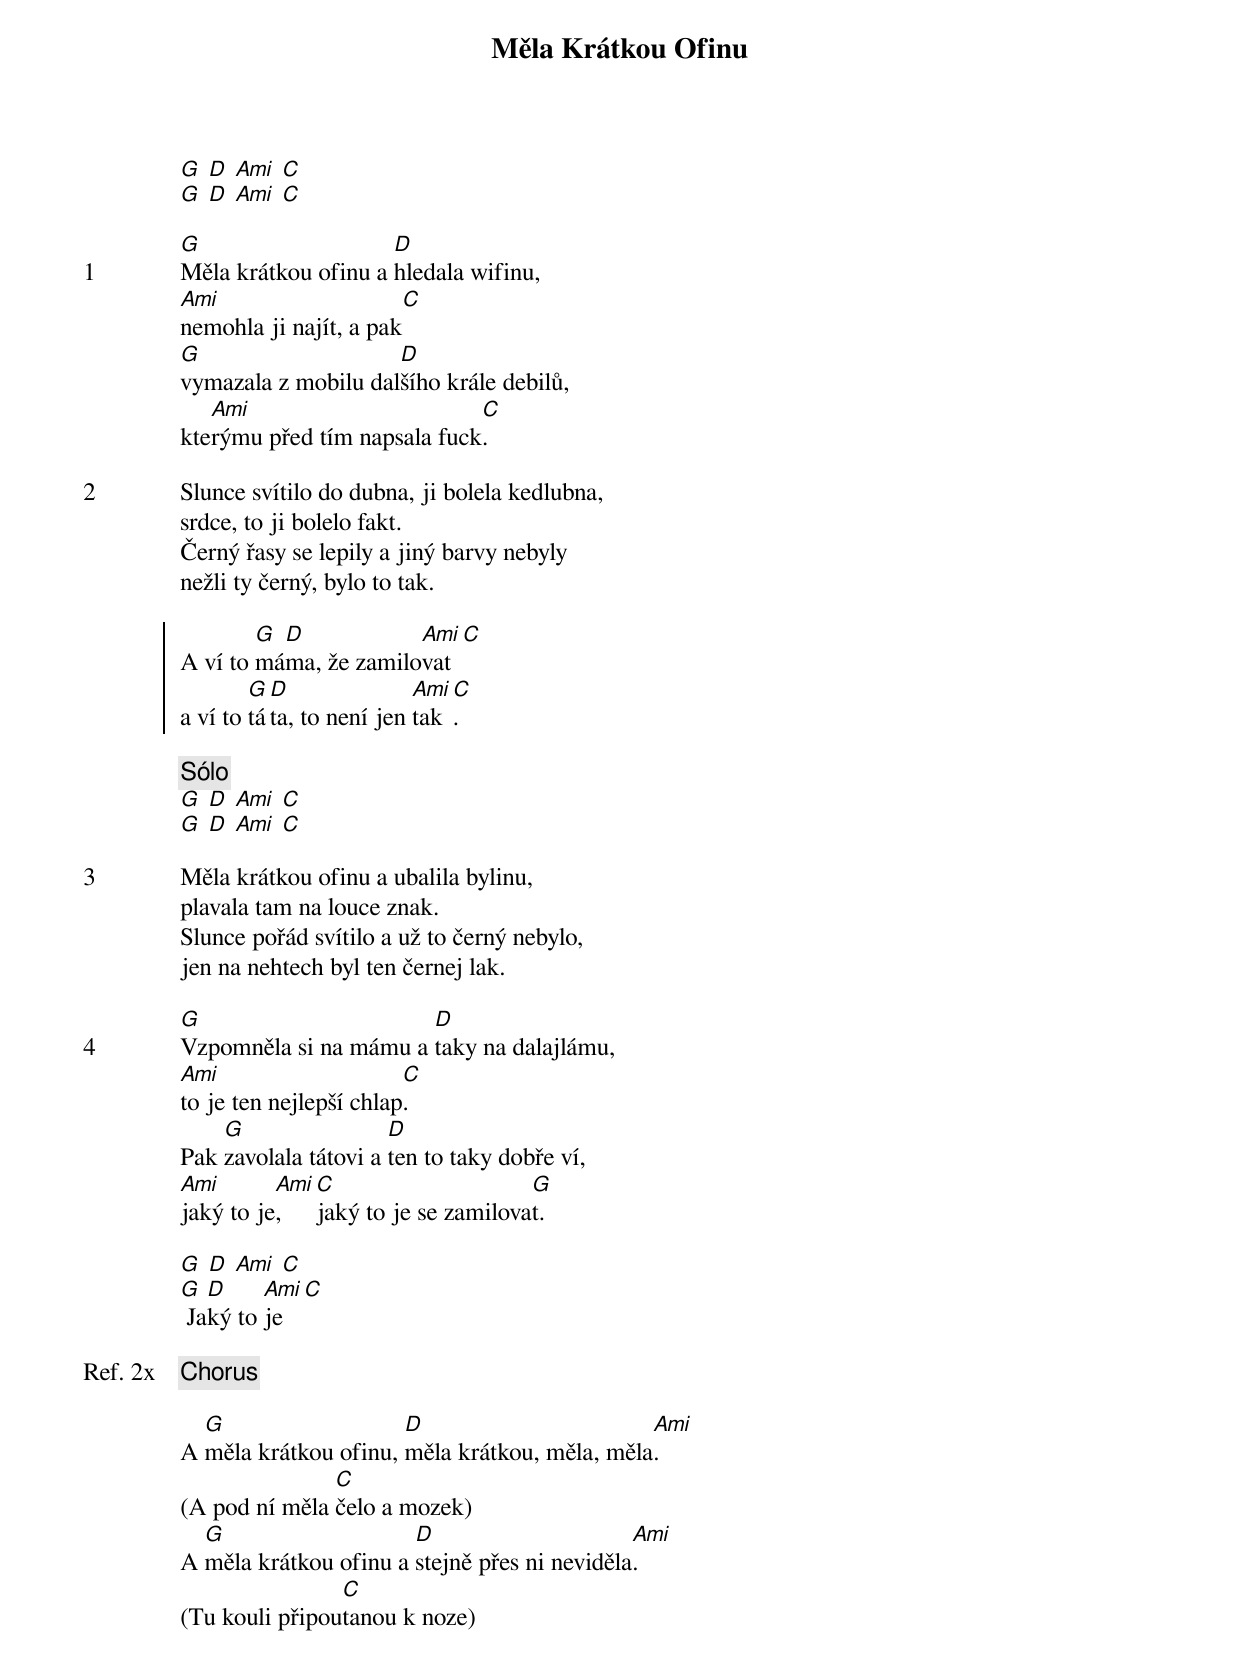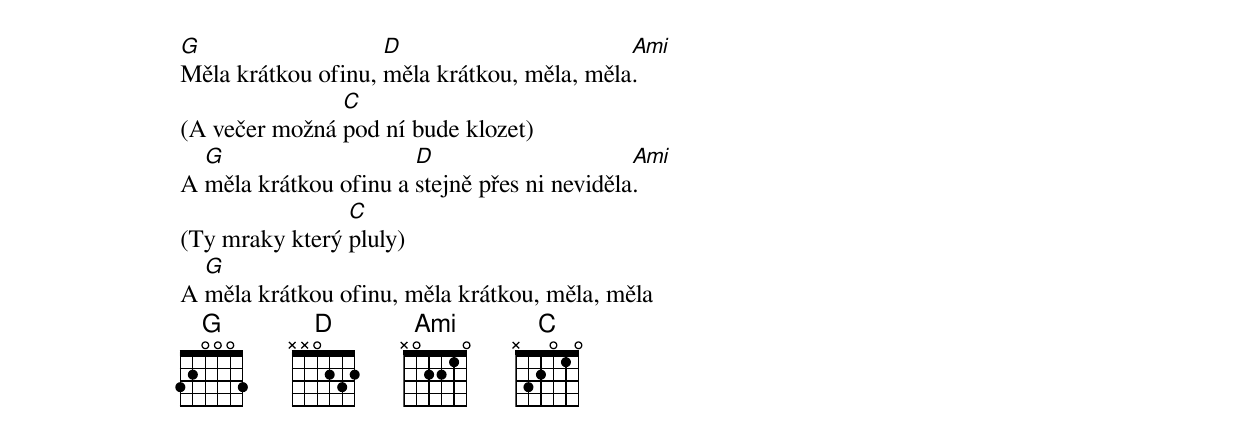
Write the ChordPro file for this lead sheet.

{title: Měla Krátkou Ofinu}
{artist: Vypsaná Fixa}

{start_of_intro}
[G] [D] [Ami] [C]
[G] [D] [Ami] [C]
{end_of_intro}

{start_of_verse: 1}
[G]Měla krátkou ofinu a [D]hledala wifinu,
[Ami]nemohla ji najít, a pak[C]
[G]vymazala z mobilu dal[D]šího krále debilů,
kte[Ami]rýmu před tím napsala fuck[C].
{end_of_verse}

{start_of_verse: 2}
Slunce svítilo do dubna, ji bolela kedlubna,
srdce, to ji bolelo fakt.
Černý řasy se lepily a jiný barvy nebyly
nežli ty černý, bylo to tak.
{end_of_verse}

{start_of_chorus}
A ví to [G]má[D]ma, že zamilo[Ami]vat[C]
a ví to [G]tá[D]ta, to není jen [Ami]tak[C].
{end_of_chorus}

{comment: Sólo}
[G] [D] [Ami] [C]
[G] [D] [Ami] [C]

{start_of_verse: 3}
Měla krátkou ofinu a ubalila bylinu,
plavala tam na louce znak.
Slunce pořád svítilo a už to černý nebylo,
jen na nehtech byl ten černej lak.
{end_of_verse}

{start_of_verse: 4}
[G]Vzpomněla si na mámu a [D]taky na dalajlámu,
[Ami]to je ten nejlepší chlap[C].
Pak [G]zavolala tátovi a [D]ten to taky dobře ví,
[Ami]jaký to je[Ami], [C]jaký to je se zamilova[G]t.
{end_of_verse}

{start_of_bridge}
[G] [D] [Ami] [C]
[G] Ja[D]ký to [Ami]je[C]
{end_of_bridge}

{chorus: Ref. 2x}

{start_of_bridge}
A [G]měla krátkou ofinu, [D]měla krátkou, měla, měla[Ami].
(A pod ní měla [C]čelo a mozek)
A [G]měla krátkou ofinu a [D]stejně přes ni neviděla[Ami].
(Tu kouli připou[C]tanou k noze)
[G]Měla krátkou ofinu, [D]měla krátkou, měla, měla[Ami].
(A večer možná [C]pod ní bude klozet)
A [G]měla krátkou ofinu a [D]stejně přes ni neviděla[Ami].
(Ty mraky který [C]pluly)
A [G]měla krátkou ofinu, měla krátkou, měla, měla
{end_of_bridge}
